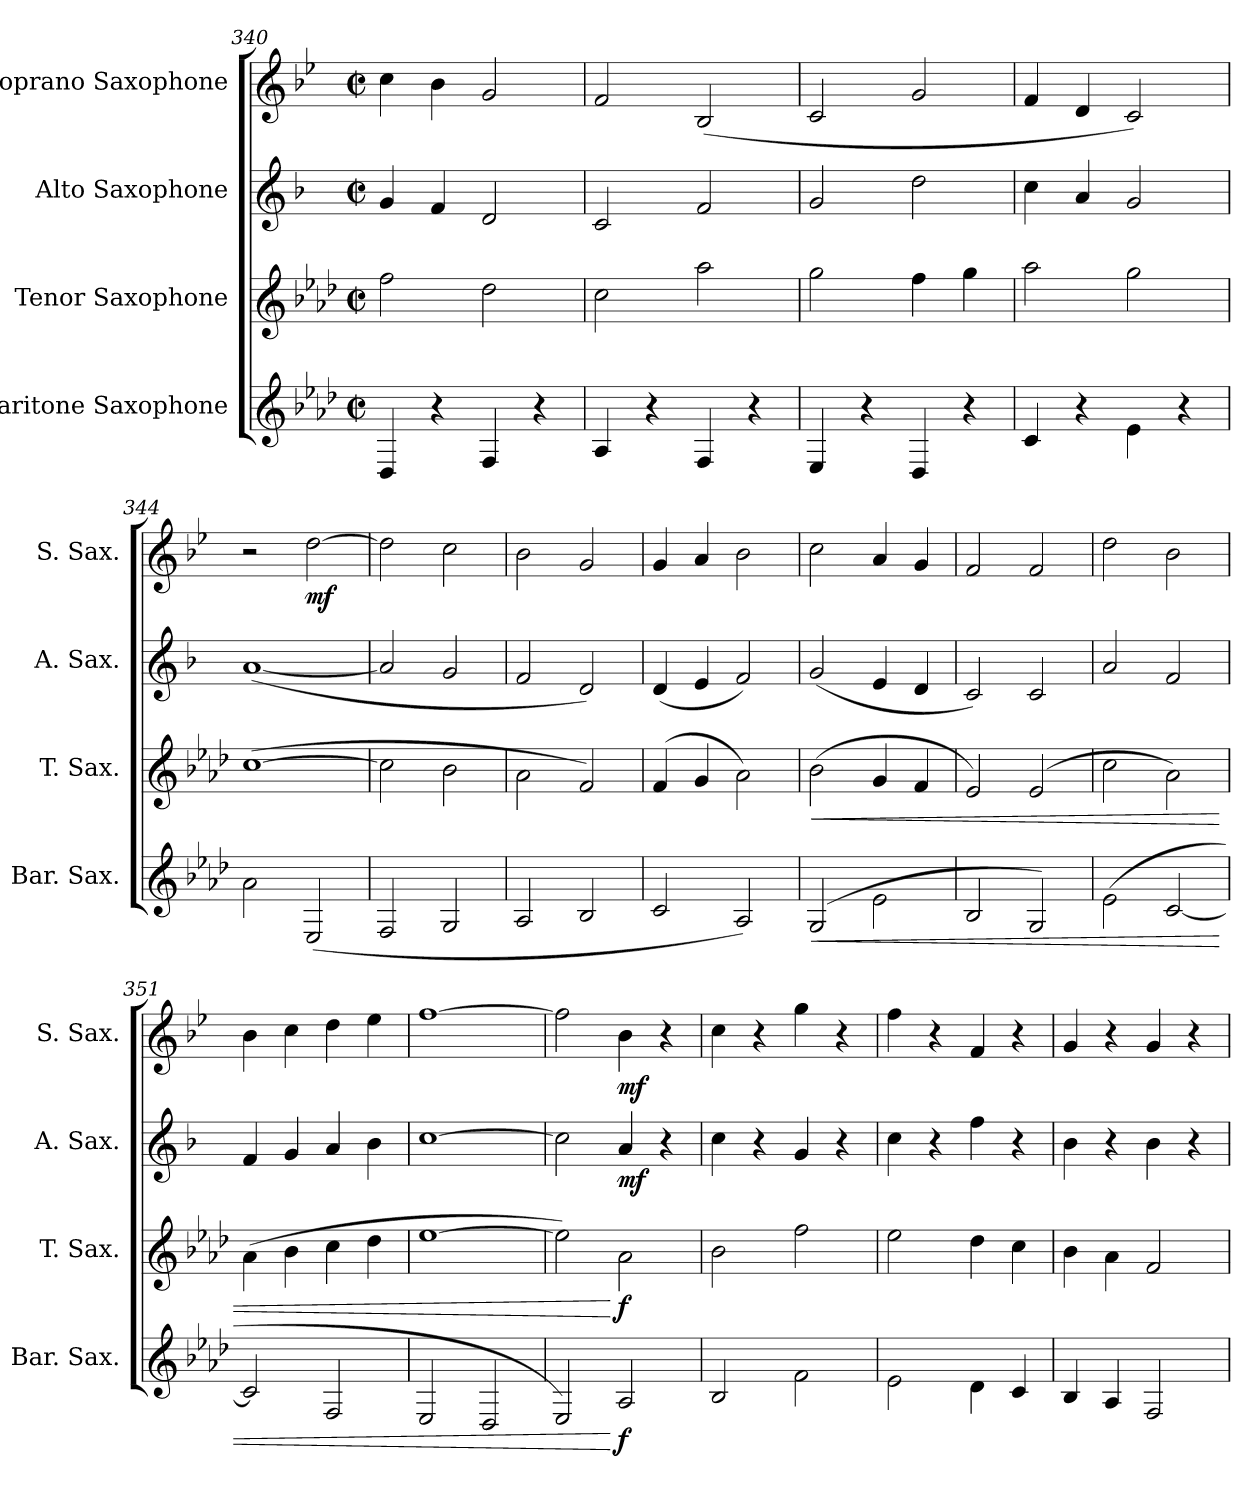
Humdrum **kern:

**kern	**dynam	**kern	**dynam	**kern	**dynam	**kern	**dynam
*part4	*part4	*part3	*part3	*part2	*part2	*part1	*part1
*staff4	*staff4	*staff3	*staff3	*staff2	*staff2	*staff1	*staff1
*I"Baritone Saxophone	*	*I"Tenor Saxophone	*	*I"Alto Saxophone	*	*I"Soprano Saxophone	*
*I'Bar. Sax.	*	*I'T. Sax.	*	*I'A. Sax.	*	*I'S. Sax.	*
*clefG2	*	*clefG2	*	*clefG2	*	*clefG2	*
*ITrd12c21	*	*ITrd8c14	*	*ITrd5c9	*	*ITrd1c2	*
*k[b-e-a-d-]	*	*k[b-e-a-d-]	*	*k[b-e-a-d-]	*	*k[b-e-a-d-]	*
*M2/2	*	*M2/2	*	*M2/2	*	*M2/2	*
*met(c|)	*	*met(c|)	*	*met(c|)	*	*met(c|)	*
=340	=340	=340	=340	=340	=340	=340	=340
4DD-/	.	2f\	.	4B-/	.	4b-\	.
4r	.	.	.	4A-/	.	4a-\	.
4FF/	.	2d-\	.	2F/	.	2f/	.
4r	.	.	.	.	.	.	.
=341	=341	=341	=341	=341	=341	=341	=341
4AA-/	.	2c\	.	2E-/	.	2e-/	.
4r	.	.	.	.	.	.	.
4FF/	.	2a-\	.	2A-/	.	(2A-/	.
4r	.	.	.	.	.	.	.
=342	=342	=342	=342	=342	=342	=342	=342
4EE-/	.	2g\	.	2B-/	.	2B-/	.
4r	.	.	.	.	.	.	.
4DD-/	.	4f\	.	2f\	.	2f/	.
4r	.	4g\	.	.	.	.	.
=343	=343	=343	=343	=343	=343	=343	=343
4C/	.	2a-\	.	4e-\	.	4e-/	.
4r	.	.	.	4c/	.	4c/	.
4E-\	.	2g\	.	2B-/	.	2B-/)	.
4r	.	.	.	.	.	.	.
=344	=344	=344	=344	=344	=344	=344	=344
2A-\	.	([1c	.	([1c	.	2r	.
!	!	!	!	!	!	!	!LO:DY:b
(2EE-/	.	.	.	.	.	[2cc\	mf
=345	=345	=345	=345	=345	=345	=345	=345
2FF/	.	2c\]	.	2c/]	.	2cc\]	.
2GG/	.	2B-\	.	2B-/	.	2b-\	.
=346	=346	=346	=346	=346	=346	=346	=346
2AA-/	.	2A-\	.	2A-/	.	2a-\	.
2BB-/	.	2F/)	.	2F/)	.	2f/	.
=347	=347	=347	=347	=347	=347	=347	=347
2C/	.	(4F/	.	(4F/	.	4f/	.
.	.	4G/	.	4G/	.	4g/	.
2AA-/)	.	2A-\)	.	2A-/)	.	2a-\	.
!!LO:LB:g=z
=348	=348	=348	=348	=348	=348	=348	=348
!	!LO:HP:b	!	!LO:HP:b	!	!	!	!
(2GG/	<	(2B-\	<	(2B-/	.	2b-\	.
2E-\	.	4G/	.	4G/	.	4g/	.
.	.	4F/	.	4F/	.	4f/	.
=349	=349	=349	=349	=349	=349	=349	=349
2BB-/	.	2E-/)	.	2E-/)	.	2e-/	.
2GG/)	.	(2E-/	.	2E-/	.	2e-/	.
=350	=350	=350	=350	=350	=350	=350	=350
(2E-\	.	2c\	.	2c/	.	2cc\	.
[2C/	.	2A-\)	.	2A-/	.	2a-\	.
=351	=351	=351	=351	=351	=351	=351	=351
2C/]	.	(4A-\	.	4A-/	.	4a-\	.
.	.	4B-\	.	4B-/	.	4b-\	.
2FF/	.	4c\	.	4c/	.	4cc\	.
.	.	4d-\	.	4d-\	.	4dd-\	.
=352	=352	=352	=352	=352	=352	=352	=352
2EE-/	.	[1e-	.	[1e-	.	[1ee-	.
2DD-/	.	.	.	.	.	.	.
=353	=353	=353	=353	=353	=353	=353	=353
2EE-/)	.	2e-\])	.	2e-\]	.	2ee-\]	.
!	!LO:DY:n=1:b	!	!LO:DY:n=1:b	!	!LO:DY:b	!	!LO:DY:b
2AA-/	[ f	2A-\	[ f	4c/	mf	4a-\	mf
.	.	.	.	4r	.	4r	.
=354	=354	=354	=354	=354	=354	=354	=354
2BB-/	.	2B-\	.	4e-\	.	4b-\	.
.	.	.	.	4r	.	4r	.
2F\	.	2f\	.	4B-/	.	4ff\	.
.	.	.	.	4r	.	4r	.
=355	=355	=355	=355	=355	=355	=355	=355
2E-\	.	2e-\	.	4e-\	.	4ee-\	.
.	.	.	.	4r	.	4r	.
4D-\	.	4d-\	.	4a-\	.	4e-/	.
4C/	.	4c\	.	4r	.	4r	.
=356	=356	=356	=356	=356	=356	=356	=356
4BB-/	.	4B-\	.	4d-\	.	4f/	.
4AA-/	.	4A-\	.	4r	.	4r	.
2FF/	.	2F/	.	4d-\	.	4f/	.
.	.	.	.	4r	.	4r	.
=	=	=	=	=	=	=	=
*-	*-	*-	*-	*-	*-	*-	*-
